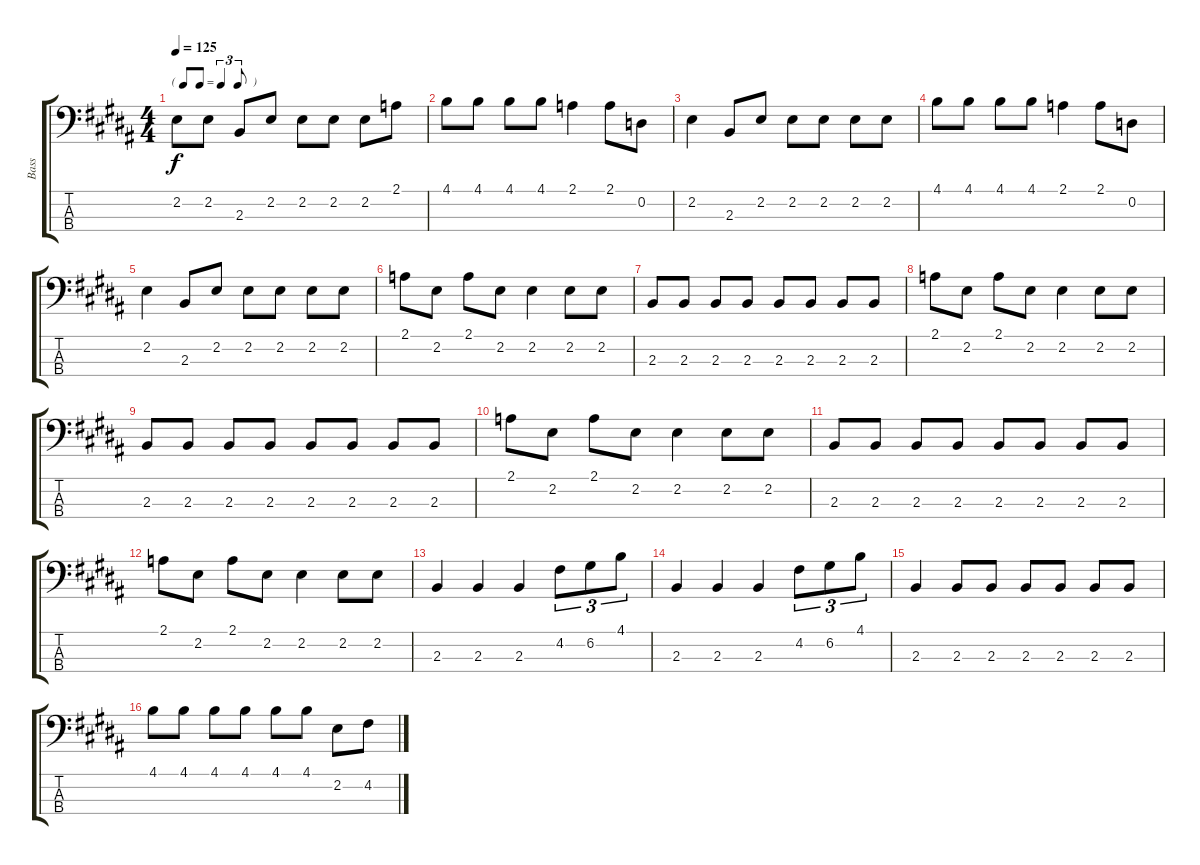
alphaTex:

\track ("Bass" "Bass") {instrument electricbassfinger}
\staff {score tabs}
\tuning (G2 D2 A1 E1) {hide}
\ts (4 4)
\tf triplet8th
\tempo 125
\clef f4
\ks b
2.2.8{dy f} 2.2.8 2.3.8 2.2.8 2.2.8 2.2.8 2.2.8 2.1.8 |
4.1.8 4.1.8 4.1.8 4.1.8 2.1.4 2.1.8 0.2.8 |
2.2.4 2.3.8 2.2.8 2.2.8 2.2.8 2.2.8 2.2.8 |
4.1.8 4.1.8 4.1.8 4.1.8 2.1.4 2.1.8 0.2.8 |
2.2.4 2.3.8 2.2.8 2.2.8 2.2.8 2.2.8 2.2.8 |
2.1.8 2.2.8 2.1.8 2.2.8 2.2.4 2.2.8 2.2.8 |
2.3.8 2.3.8 2.3.8 2.3.8 2.3.8 2.3.8 2.3.8 2.3.8 |
2.1.8 2.2.8 2.1.8 2.2.8 2.2.4 2.2.8 2.2.8 |
2.3.8 2.3.8 2.3.8 2.3.8 2.3.8 2.3.8 2.3.8 2.3.8 |
2.1.8 2.2.8 2.1.8 2.2.8 2.2.4 2.2.8 2.2.8 |
2.3.8 2.3.8 2.3.8 2.3.8 2.3.8 2.3.8 2.3.8 2.3.8 |
2.1.8 2.2.8 2.1.8 2.2.8 2.2.4 2.2.8 2.2.8 |
2.3.4 2.3.4 2.3.4 4.2.8{tu (3 2)} 6.2.8{tu (3 2)} 4.1.8{tu (3 2)} |
2.3.4 2.3.4 2.3.4 4.2.8{tu (3 2)} 6.2.8{tu (3 2)} 4.1.8{tu (3 2)} |
2.3.4 2.3.8 2.3.8 2.3.8 2.3.8 2.3.8 2.3.8 |
4.1.8 4.1.8 4.1.8 4.1.8 4.1.8 4.1.8 2.2.8 4.2.8
